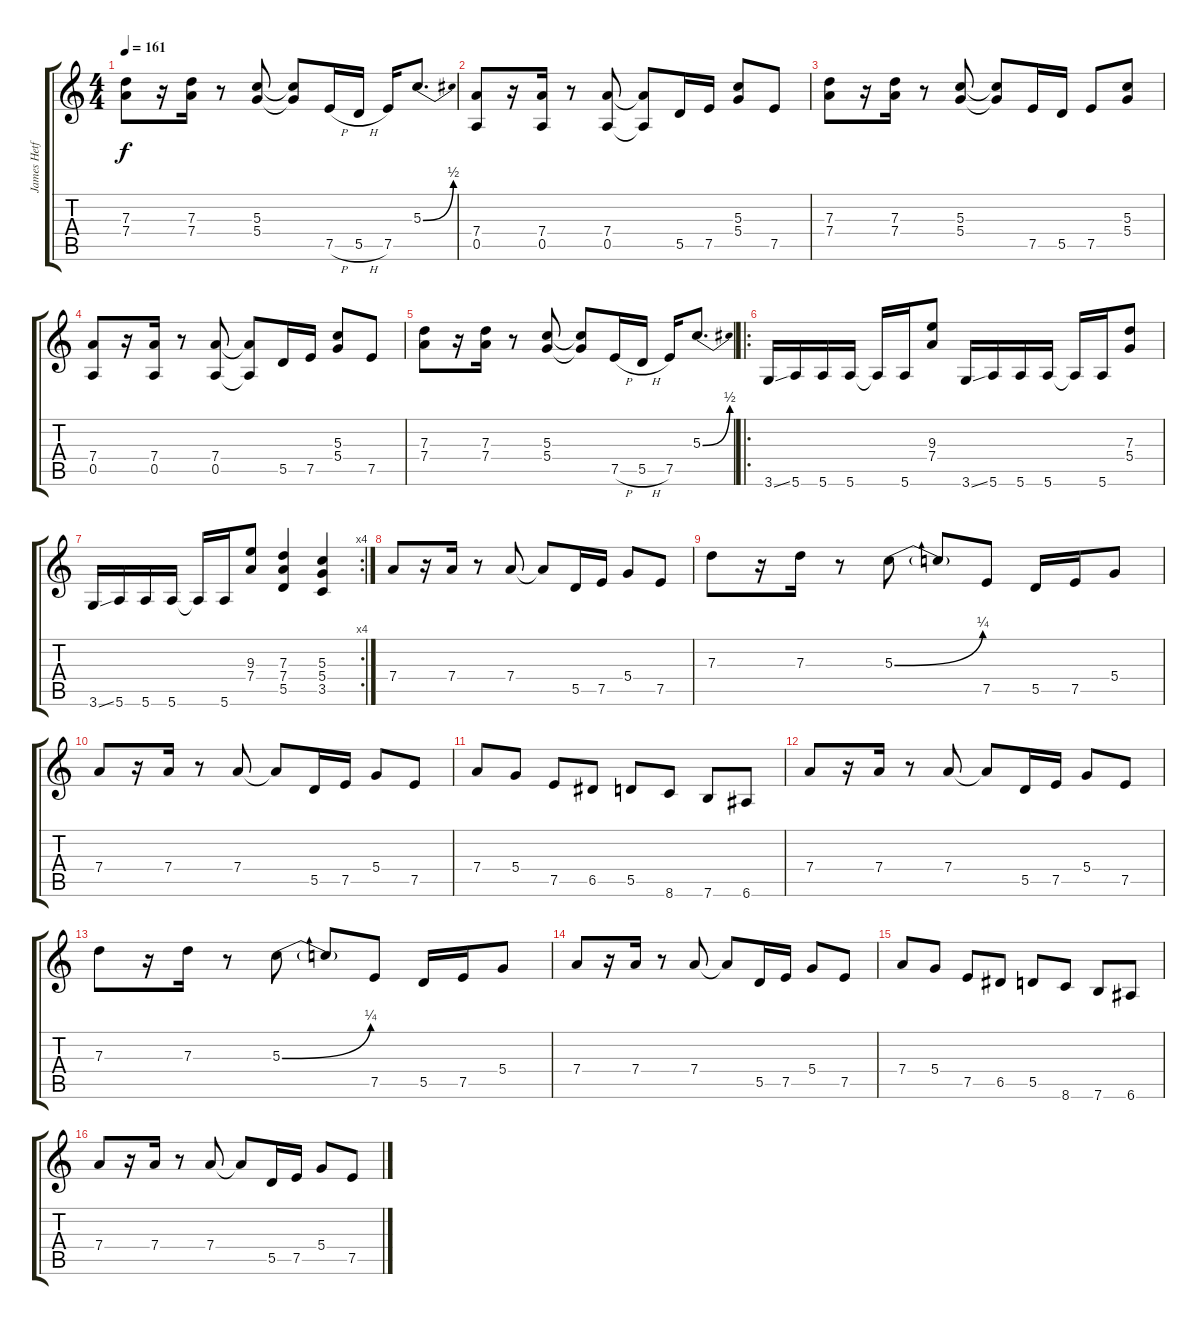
\track ("James Hetfield (Ov. Gtr)" "James Hetf") {instrument distortionguitar}
\staff {score tabs}
\tuning (E4 B3 G3 D3 A2 E2) {hide}
\ts (4 4)
\tempo 161
\clef g2
\ks c
(7.3 7.4).8{dy f} r.16 (7.3 7.4).16 r.8 (5.3 5.4).8 (5.3{t} 5.4{t}).8 7.5{h}.16 5.5{h}.16 7.5.16 5.3{be (bend 0 0 60 2)}.8{d} |
(7.4 0.5).8 r.16 (7.4 0.5).16 r.8 (7.4 0.5).8 (7.4{t} 0.5{t}).8 5.5.16 7.5.16 (5.3 5.4).8 7.5.8 |
(7.3 7.4).8 r.16 (7.3 7.4).16 r.8 (5.3 5.4).8 (5.3{t} 5.4{t}).8 7.5.16 5.5.16 7.5.8 (5.3 5.4).8 |
(7.4 0.5).8 r.16 (7.4 0.5).16 r.8 (7.4 0.5).8 (7.4{t} 0.5{t}).8 5.5.16 7.5.16 (5.3 5.4).8 7.5.8 |
(7.3 7.4).8 r.16 (7.3 7.4).16 r.8 (5.3 5.4).8 (5.3{t} 5.4{t}).8 7.5{h}.16 5.5{h}.16 7.5.16 5.3{be (bend 0 0 60 2)}.8{d} |
\ro
3.6{ss}.16 5.6.16 5.6.16 5.6.16 5.6{t}.16 5.6.16 (9.3 7.4).8 3.6{ss}.16 5.6.16 5.6.16 5.6.16 5.6{t}.16 5.6.16 (7.3 5.4).8 |
\rc 4
3.6{ss}.16 5.6.16 5.6.16 5.6.16 5.6{t}.16 5.6.16 (9.3 7.4).8 (7.3 7.4 5.5).4 (5.3 5.4 3.5).4 |
7.4.8 r.16 7.4.16 r.8 7.4.8 7.4{t}.8 5.5.16 7.5.16 5.4.8 7.5.8 |
7.3.8 r.16 7.3.16 r.8 5.3{be (bend 0 0 60 1)}.8 5.3{t}.8 7.5.8 5.5.16 7.5.16 5.4.8 |
7.4.8 r.16 7.4.16 r.8 7.4.8 7.4{t}.8 5.5.16 7.5.16 5.4.8 7.5.8 |
7.4.8 5.4.8 7.5.8 6.5.8 5.5.8 8.6.8 7.6.8 6.6.8 |
7.4.8 r.16 7.4.16 r.8 7.4.8 7.4{t}.8 5.5.16 7.5.16 5.4.8 7.5.8 |
7.3.8 r.16 7.3.16 r.8 5.3{be (bend 0 0 60 1)}.8 5.3{t}.8 7.5.8 5.5.16 7.5.16 5.4.8 |
7.4.8 r.16 7.4.16 r.8 7.4.8 7.4{t}.8 5.5.16 7.5.16 5.4.8 7.5.8 |
7.4.8 5.4.8 7.5.8 6.5.8 5.5.8 8.6.8 7.6.8 6.6.8 |
7.4.8 r.16 7.4.16 r.8 7.4.8 7.4{t}.8 5.5.16 7.5.16 5.4.8 7.5.8
